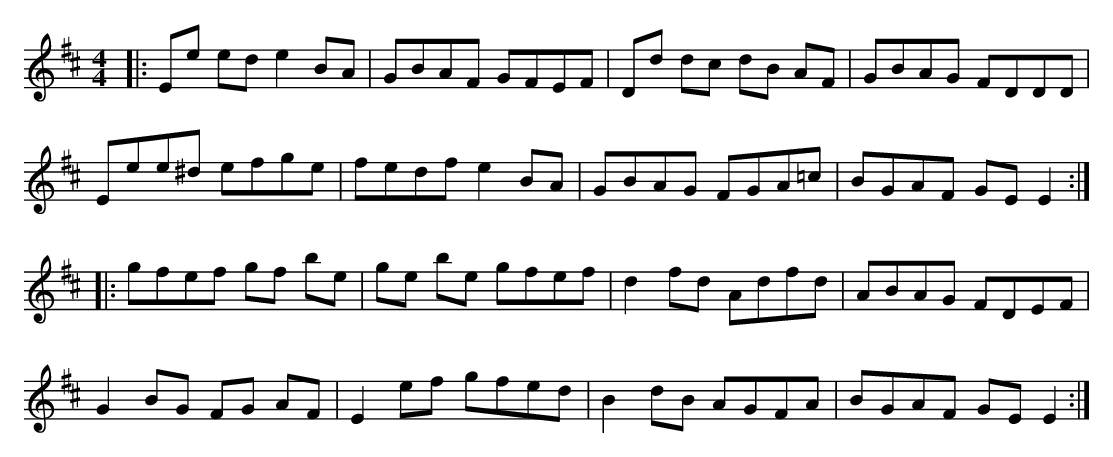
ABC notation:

X:1
M:4/4
K:Edor
|:Ee ed e2 BA|GBAF GFEF|Dd dc dB AF|GBAG FDDD|
Eee^d efge|fedf e2 BA|GBAG FGA=c|BGAF GE E2:|
|:gfef gf be|ge be gfef|d2 fd Adfd|ABAG FDEF|
G2 BG FG AF|E2 ef gfed|B2 dB AGFA|BGAF GE E2:|
